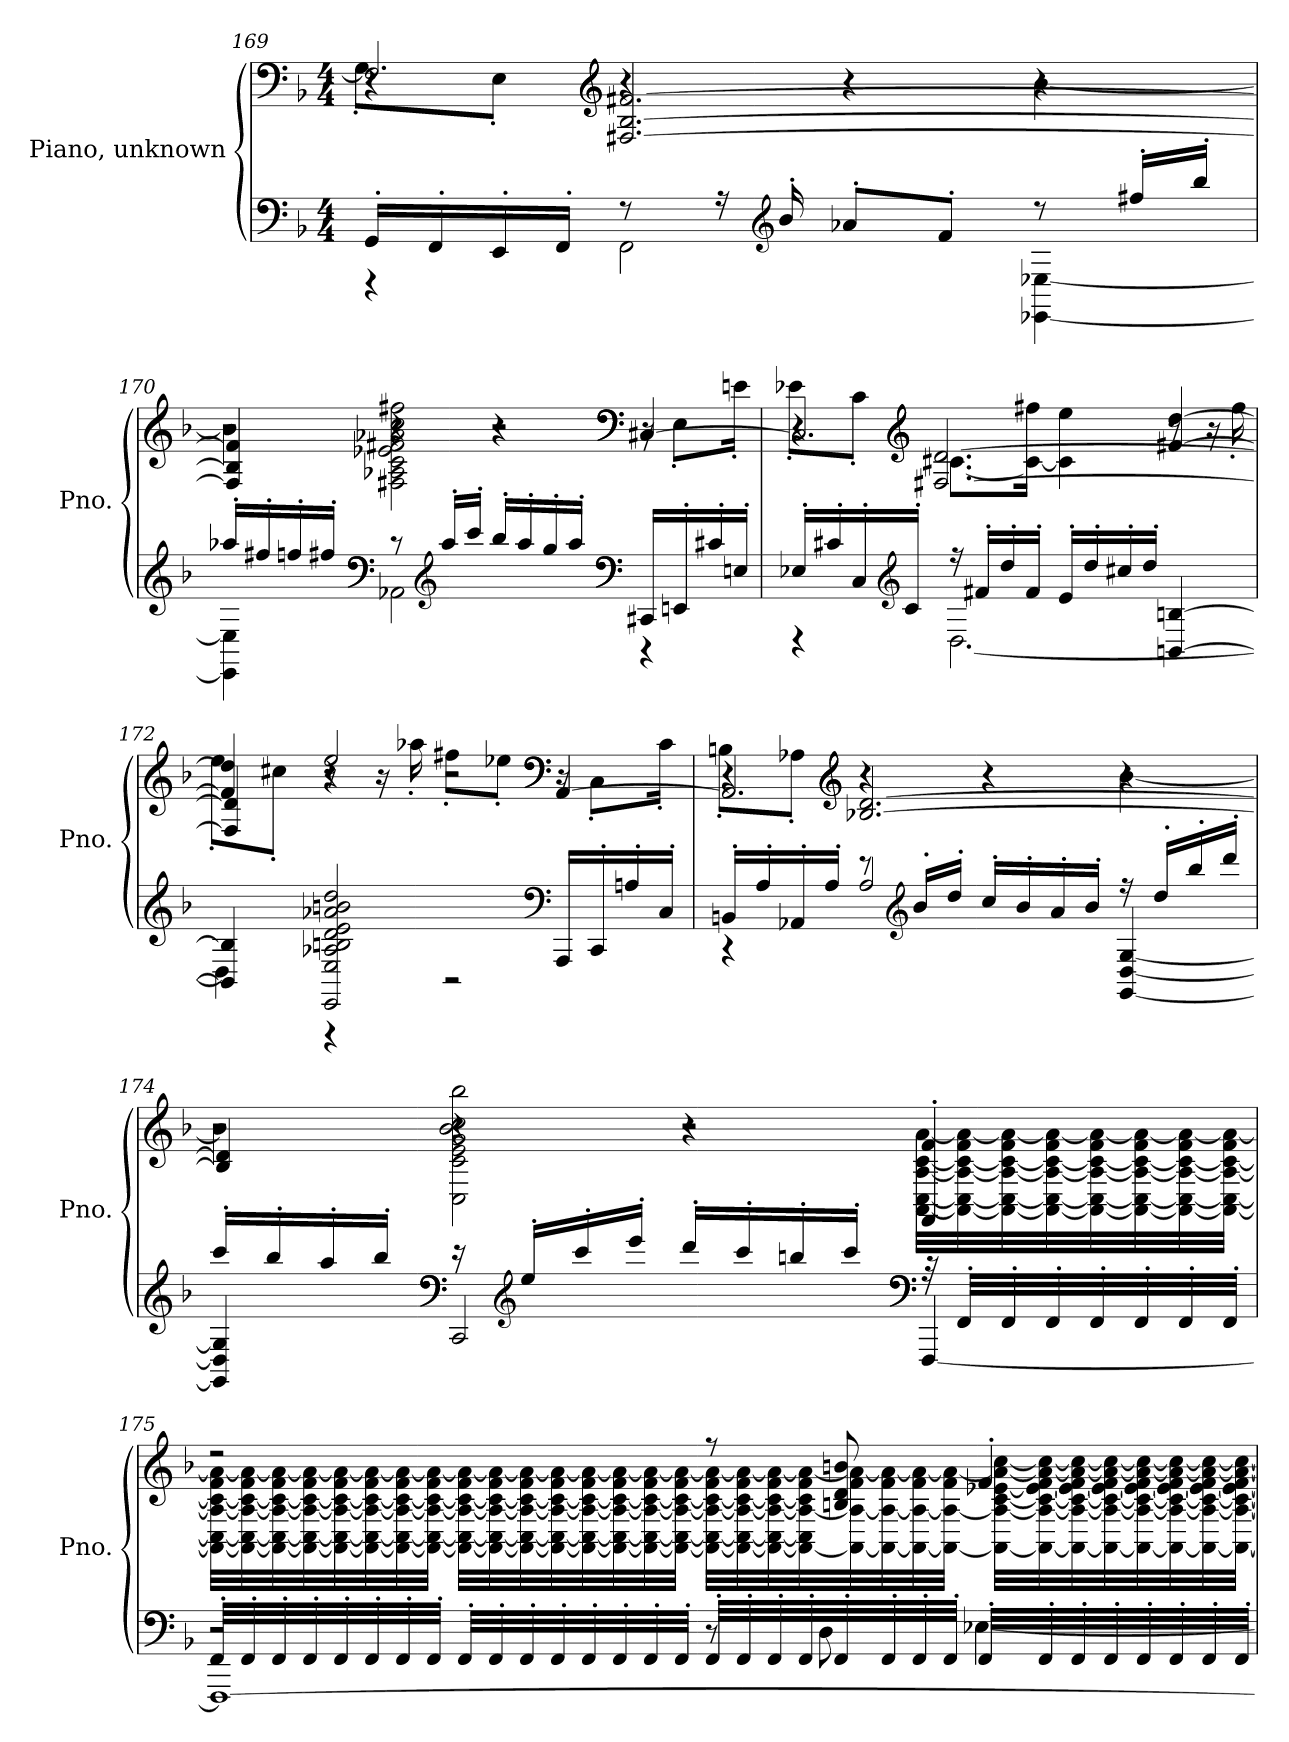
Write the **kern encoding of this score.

**kern	**kern
*part1	*part1
*staff2	*staff1
*I"Piano, unknown	*
*I'Pno.	*
*clefF4	*clefF4
*k[b-]	*k[b-]
*M4/4	*M4/4
=169	=169
*^	*^
*	*	*	*^
16GG'/LL	4r	2.F/]	8G'\L	4r
16FF'/	.	.	.	.
16EE'/	.	.	8E'\J	.
16FF'/JJ	.	.	.	.
*	*	*clefG2	*	*
8r	2FF\	.	4r	[2.F#X/ [2.B-/ [2.f#X/
16r	.	.	.	.
*clefG2	*	*	*	*
16b-'/	.	.	.	.
8a-X'/L	.	.	4r	.
8f'/J	.	.	.	.
8r	[4EE-X\ [4E-X\	4r	[4b-\	.
16ff#X'/LL	.	.	.	.
16bb-'/JJ	.	.	.	.
!!LO:LB:g=z	!!	!!
=170	=170	=170	=170	=170
16aa-X'/LL	4EE-\] 4E-\]	2r	4b-\]	4F#/] 4B-/] 4f#/]
16ff#X'/	.	.	.	.
16ffn'/	.	.	.	.
16ff#X'/JJ	.	.	.	.
*clefF4	*	*	*	*
8r	2AA-X\	.	2F#X\ 2A-X\ 2c\ 2e-X\ 2f#X\ 2a-X\ 2cc\ 2ff#X\	4r
*clefG2	*	*	*	*
16aa-'/LL	.	.	.	.
16ccc'/JJ	.	.	.	.
16bb-'/LL	.	4r	.	2r
16aa-'/	.	.	.	.
16gg'/	.	.	.	.
16aa-'/JJ	.	.	.	.
*clefF4	*	*clefF4	*	*
16CC#X/LL	4r	[4C#X/	16r	.
16EEn'/	.	.	8E'\L	.
16c#X'/	.	.	.	.
16En'/JJ	.	.	16en'\Jk	.
!!LO:PB:g=z	!!	!!
=171	=171	=171	=171	=171
16E-X'/LL	4r	2.C#/]	8e-X'\L	4r
16c#X'/	.	.	.	.
16C'/	.	.	8c'\J	.
*clefG2	*	*	*	*
16c#'/JJ	.	.	.	.
*	*	*clefG2	*	*
16r	[2.D\	.	[8.c#X\L	[2.F#X/ [2.d/
16f#X'/LL	.	.	.	.
16dd'/	.	.	.	.
16f#'/JJ	.	.	16c#\_ 16ff#X\Jk	.
16e'/LL	.	.	4c#\] 4ee\	.
16dd'/	.	.	.	.
16cc#X'/	.	.	.	.
16dd'/JJ	.	.	.	.
[4BBn/ [4Bn/	.	[4f#X/ [4dd/	8r	.
.	.	.	16r	.
.	.	.	16ff#'\	.
=172	=172	=172	=172	=172
4BB/] 4B/]	4D\]	4f#/] 4dd/]	8ee'\L	4F#/] 4d/]
.	.	.	8cc#X'\J	.
2EE/ 2E/ 2A-X/ 2Bn/ 2d/ 2e/ 2a-X/ 2bn/ 2dd/	4r	2ee/	8r	4r
.	.	.	16r	.
.	.	.	16aa-X'\	.
.	2r	.	8ff#X'\L	2r
.	.	.	8ee-X'\J	.
*clefF4	*	*clefF4	*	*
16AAA/LL	.	[4AA/	16r	.
16CC'/	.	.	8C'\L	.
16An'/	.	.	.	.
16C'/JJ	.	.	16c'\Jk	.
!!LO:LB:g=z	!!	!!
=173	=173	=173	=173	=173
16BBn'/LL	4r	2.AA/]	8Bn'\L	4r
16A'/	.	.	.	.
16AA-X'/	.	.	8A-X'\J	.
16A'/JJ	.	.	.	.
*	*	*clefG2	*	*
8r	2A/	.	4r	[2.B-X/ [2.d/
*clefG2	*	*	*	*
16b-'/LL	.	.	.	.
16dd'/JJ	.	.	.	.
16cc'/LL	.	.	4r	.
16b-'/	.	.	.	.
16a'/	.	.	.	.
16b-'/JJ	.	.	.	.
16r	[4GG/ [4D/ [4G/	4r	[4b-\	.
16dd'/LL	.	.	.	.
16bb-'/	.	.	.	.
16ddd'/JJ	.	.	.	.
!!LO:LB:g=z	!!	!!
=174	=174	=174	=174	=174
16ccc'/LL	4GG/] 4D/] 4G/]	2r	4b-\]	4B-/] 4d/]
16bb-'/	.	.	.	.
16aa'/	.	.	.	.
16bb-'/JJ	.	.	.	.
*clefF4	*	*	*	*
16r	2CC/	.	2C\ 2c\ 2e\ 2g\ 2b-\ 2cc\ 2bb-\	4r
*clefG2	*	*	*	*
16ee'/LL	.	.	.	.
16ccc'/	.	.	.	.
16eee'/JJ	.	.	.	.
16ddd'/LL	.	4r	.	2r
16ccc'/	.	.	.	.
16bbn'/	.	.	.	.
16ccc'/JJ	.	.	.	.
*clefF4	*	*	*	*
32r	[4FFF/	4FF/' 4f/'	[32AA\ [32C\ [32A\ [32c\ [32a\LLL	.
32FF'/LLL	.	.	32AA\_ 32C\_ 32A\_ 32c\_ 32f\ 32a\_	.
32FF'/	.	.	32AA\_ 32C\_ 32A\_ 32c\_ 32f\ 32a\_	.
32FF'/	.	.	32AA\_ 32C\_ 32A\_ 32c\_ 32f\ 32a\_	.
32FF'/	.	.	32AA\_ 32C\_ 32A\_ 32c\_ 32f\ 32a\_	.
32FF'/	.	.	32AA\_ 32C\_ 32A\_ 32c\_ 32f\ 32a\_	.
32FF'/	.	.	32AA\_ 32C\_ 32A\_ 32c\_ 32f\ 32a\_	.
32FF'/JJJ	.	.	32AA\_ 32C\_ 32A\_ 32c\_ 32f\ 32a\_JJJ	.
*	*	*	*v	*v
!!LO:LB:g=z
=175	=175	=175	=175
*	*^	*	*
32FF'/LLL	2r	1FFF_	2r	32AA\_ 32C\_ 32A\_ 32c\_ 32f\ 32a\_LLL
32FF'/	.	.	.	32AA\_ 32C\_ 32A\_ 32c\_ 32f\ 32a\_
32FF'/	.	.	.	32AA\_ 32C\_ 32A\_ 32c\_ 32f\ 32a\_
32FF'/	.	.	.	32AA\_ 32C\_ 32A\_ 32c\_ 32f\ 32a\_
32FF'/	.	.	.	32AA\_ 32C\_ 32A\_ 32c\_ 32f\ 32a\_
32FF'/	.	.	.	32AA\_ 32C\_ 32A\_ 32c\_ 32f\ 32a\_
32FF'/	.	.	.	32AA\_ 32C\_ 32A\_ 32c\_ 32f\ 32a\_
32FF'/JJJ	.	.	.	32AA\_ 32C\_ 32A\_ 32c\_ 32f\ 32a\_JJJ
32FF'/LLL	.	.	.	32AA\_ 32C\_ 32A\_ 32c\_ 32f\ 32a\_LLL
32FF'/	.	.	.	32AA\_ 32C\_ 32A\_ 32c\_ 32f\ 32a\_
32FF'/	.	.	.	32AA\_ 32C\_ 32A\_ 32c\_ 32f\ 32a\_
32FF'/	.	.	.	32AA\_ 32C\_ 32A\_ 32c\_ 32f\ 32a\_
32FF'/	.	.	.	32AA\_ 32C\_ 32A\_ 32c\_ 32f\ 32a\_
32FF'/	.	.	.	32AA\_ 32C\_ 32A\_ 32c\_ 32f\ 32a\_
32FF'/	.	.	.	32AA\_ 32C\_ 32A\_ 32c\_ 32f\ 32a\_
32FF'/JJJ	.	.	.	32AA\_ 32C\_ 32A\_ 32c\_ 32f\ 32a\_JJJ
32FF'/LLL	8r	.	8r	32AA\_ 32C\_ 32A\_ 32c\_ 32f\ 32a\_LLL
32FF'/	.	.	.	32AA\_ 32C\_ 32A\_ 32c\_ 32f\ 32a\_
32FF'/	.	.	.	32AA\_ 32C\_ 32A\_ 32c\_ 32f\ 32a\_
32FF'/	.	.	.	32AA\_ 32C\] 32A\_ 32c\] 32f\ 32a\_
32FF'/	8D\	.	8Bn/ 8d/ 8bn/	32AA\_ 32A\_ 32f\ 32a\_
32FF'/	.	.	.	32AA\_ 32A\_ 32f\ 32a\_
32FF'/	.	.	.	32AA\_ 32A\_ 32f\ 32a\_
32FF'/JJJ	.	.	.	32AA\_ 32A\_ 32f\ 32a\_JJJ
32FF'/LLL	[4E-X\	.	4f'/	32AA\_ 32A\_ [32c\ [32e-X\ 32a\_ [32cc\LLL
32FF'/	.	.	.	32AA\_ 32A\_ 32c\_ 32e-\_ 32f\ 32a\_ 32cc\_
32FF'/	.	.	.	32AA\_ 32A\_ 32c\_ 32e-\_ 32f\ 32a\_ 32cc\_
32FF'/	.	.	.	32AA\_ 32A\_ 32c\_ 32e-\_ 32f\ 32a\_ 32cc\_
32FF'/	.	.	.	32AA\_ 32A\_ 32c\_ 32e-\_ 32f\ 32a\_ 32cc\_
32FF'/	.	.	.	32AA\_ 32A\_ 32c\_ 32e-\_ 32f\ 32a\_ 32cc\_
32FF'/	.	.	.	32AA\_ 32A\_ 32c\_ 32e-\_ 32f\ 32a\_ 32cc\_
32FF'/JJJ	.	.	.	32AA\_ 32A\_ 32c\_ 32e-\_ 32f\ 32a\_ 32cc\_JJJ
*v	*v	*v	*	*
*	*v	*v
=	=
*-	*-
